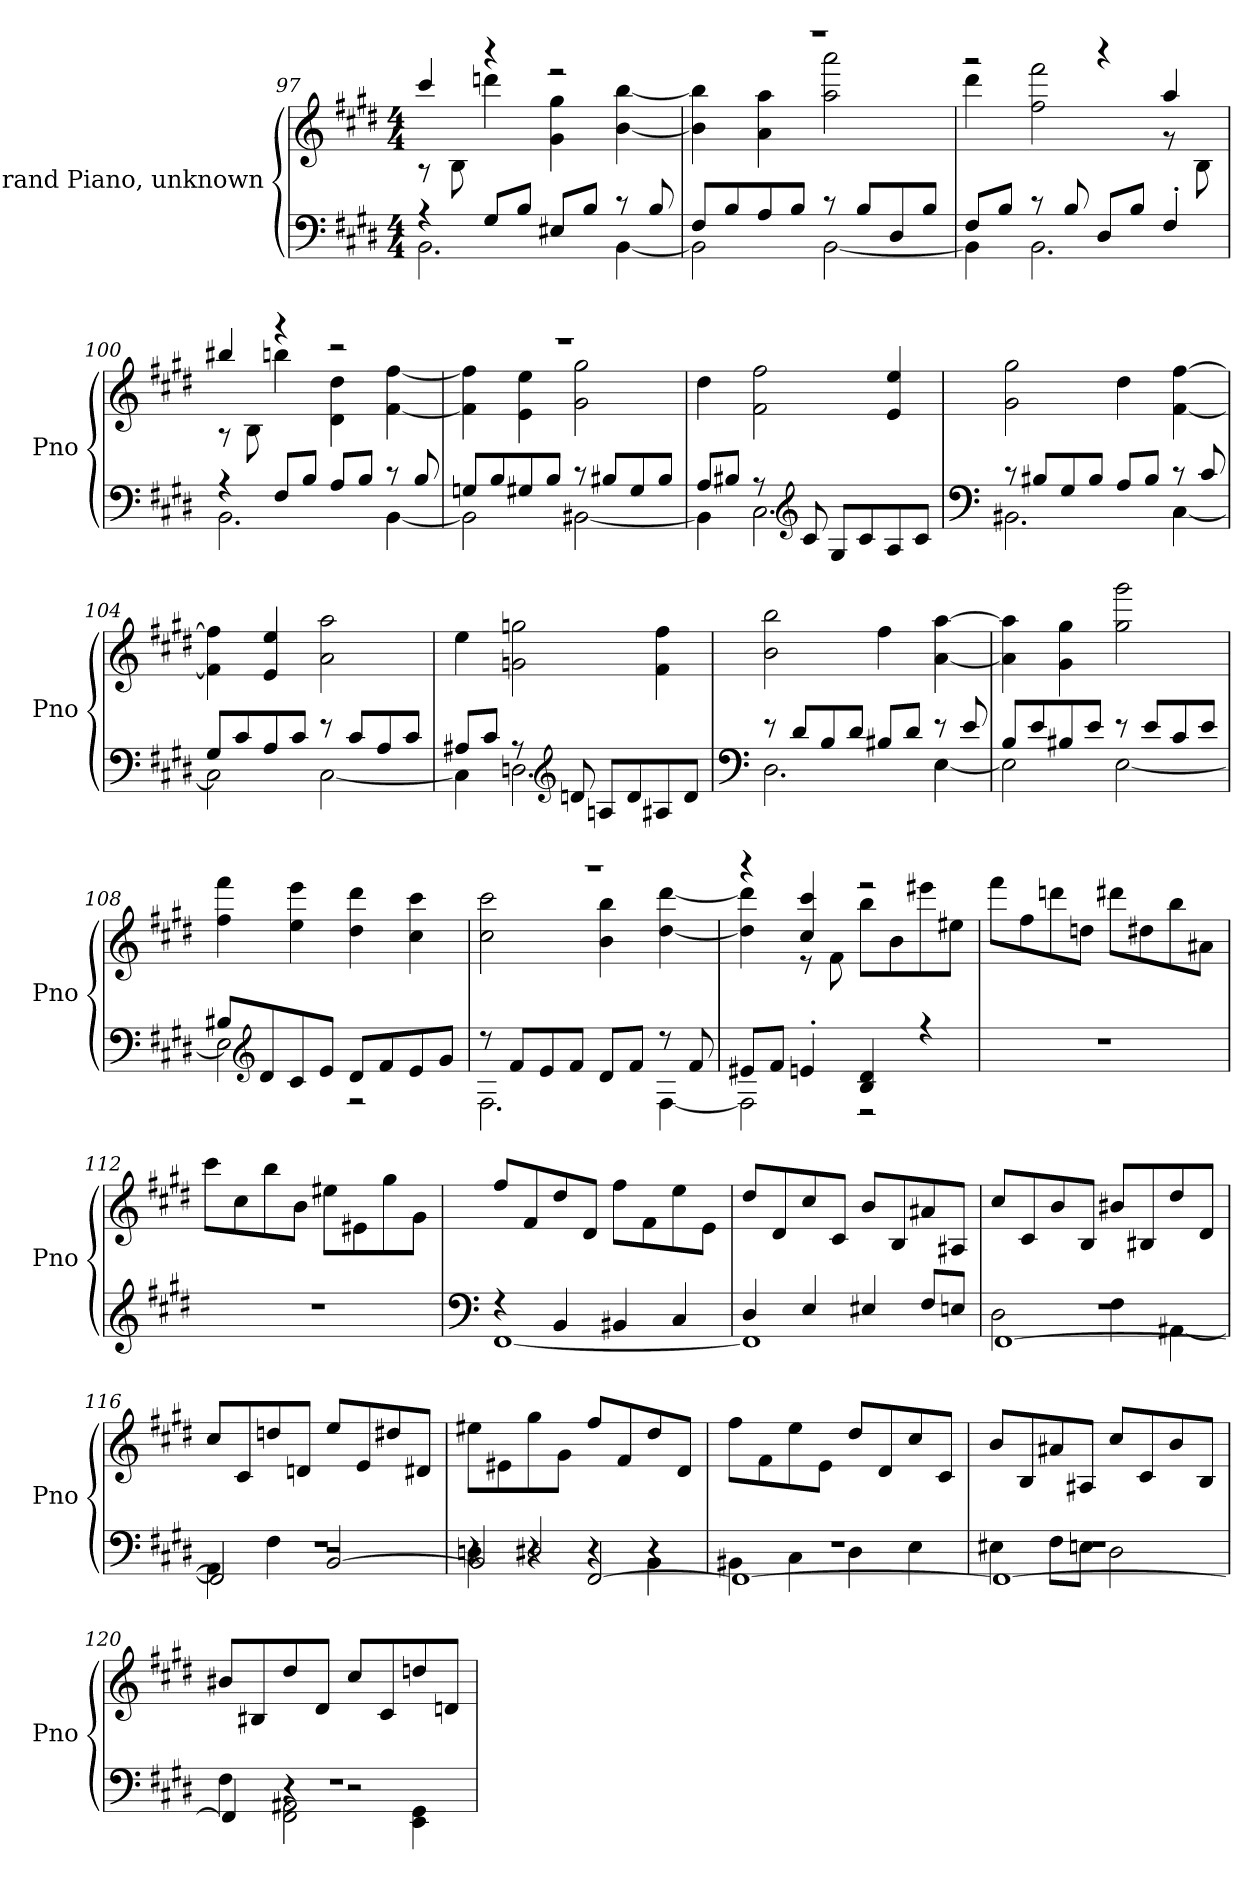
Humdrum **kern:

**kern	**kern
*part1	*part1
*staff2	*staff1
*I"Grand Piano, unknown	*
*I'Pno	*
*clefF4	*clefG2
*k[f#c#g#d#]	*k[f#c#g#d#]
*M4/4	*M4/4
=97	=97
*^	*^
4r	2.BB\	4ccc#/	8r
.	.	.	8B\
8G#/L	.	4r	4dddn\
8B/J	.	.	.
8E#X/L	.	2r	4g#\ 4gg#\
8B/J	.	.	.
8r	[4BB\	.	[4b\ [4bb\
8B/	.	.	.
=98	=98	=98	=98
8F#/L	2BB\]	1r	4b\] 4bb\]
8B/	.	.	.
8A/	.	.	4a\ 4aa\
8B/J	.	.	.
8r	[2BB\	.	2aa\ 2aaa\
8B/L	.	.	.
8D#/	.	.	.
8B/J	.	.	.
!!LO:LB:g=z	!!
=99	=99	=99	=99
8F#/L	4BB\]	2r	4ddd#\
8B/J	.	.	.
8r	2.BB\	.	2ff#\ 2fff#\
8B/	.	.	.
8D#/L	.	4r	.
8B/J	.	.	.
4F#'/	.	4aa/	8r
.	.	.	8B\
=100	=100	=100	=100
4r	2.BB\	4bb#X/	8r
.	.	.	8B\
8F#/L	.	4r	4bbn\
8B/J	.	.	.
8A/L	.	2r	4d#\ 4dd#\
8B/J	.	.	.
8r	[4BB\	.	[4f#\ [4ff#\
8B/	.	.	.
=101	=101	=101	=101
8Gn/L	2BB\]	1r	4f#\] 4ff#\]
8B/	.	.	.
8G#X/	.	.	4e\ 4ee\
8B/J	.	.	.
8r	[2BB#X\	.	2g#\ 2gg#\
8B#X/L	.	.	.
8G#/	.	.	.
8B#/J	.	.	.
*	*	*v	*v
=102	=102	=102
8A/L	4BB#\]	4dd#\
8B#X/J	.	.
8r	2.C#\	2f#\ 2ff#\
*clefG2	*	*
8c#/	.	.
8G#/L	.	.
8c#/	.	.
8A/	.	4e/ 4ee/
8c#/J	.	.
!!LO:LB:g=z
=103	=103	=103
*clefF4	*	*
8r	2.BB#X\	2g#\ 2gg#\
8B#X/L	.	.
8G#/	.	.
8B#/J	.	.
8A/L	.	4dd#\
8B#/J	.	.
8r	[4C#\	[4f#\ [4ff#\
8c#/	.	.
=104	=104	=104
8G#/L	2C#\]	4f#\] 4ff#\]
8c#/	.	.
8A/	.	4e/ 4ee/
8c#/J	.	.
8r	[2C#\	2a\ 2aa\
8c#/L	.	.
8A/	.	.
8c#/J	.	.
=105	=105	=105
8A#X/L	4C#\]	4ee\
8c#/J	.	.
8r	2.Dn\	2gn\ 2ggn\
*clefG2	*	*
8dn/	.	.
8An/L	.	.
8d/	.	.
8A#X/	.	4f#\ 4ff#\
8d/J	.	.
!!LO:PB:g=z
=106	=106	=106
*clefF4	*	*
8r	2.D#\	2b\ 2bb\
8d#/L	.	.
8B/	.	.
8d#/J	.	.
8B#X/L	.	4ff#\
8d#/J	.	.
8r	[4E\	[4a\ [4aa\
8e/	.	.
=107	=107	=107
8B/L	2E\]	4a\] 4aa\]
8e/	.	.
8B#X/	.	4g#\ 4gg#\
8e/J	.	.
8r	[2E\	2gg#\ 2ggg#\
8e/L	.	.
8c#/	.	.
8e/J	.	.
=108	=108	=108
8B#X/L	2E\]	4ff#\ 4fff#\
*clefG2	*	*
8d#/	.	.
8c#/	.	4ee\ 4eee\
8e/J	.	.
8d#/L	2r	4dd#\ 4ddd#\
8f#/	.	.
8e/	.	4cc#\ 4ccc#\
8g#/J	.	.
=109	=109	=109
*	*	*^
8r	2.F#\	1r	2cc#\ 2ccc#\
8f#/L	.	.	.
8e/	.	.	.
8f#/J	.	.	.
8d#/L	.	.	4b\ 4bb\
8f#/J	.	.	.
8r	[4F#\	.	[4dd#\ [4ddd#\
8f#/	.	.	.
!!LO:LB:g=z	!!
=110	=110	=110	=110
8e#X/L	2F#\]	4r	4dd#\] 4ddd#\]
8f#/J	.	.	.
4en'/	.	4cc#/ 4ccc#/	8r
.	.	.	8f#\
4B/ 4d#/	2r	2r	8bb\L
.	.	.	8b\
4r	.	.	8eee#X\
.	.	.	8ee#X\J
*v	*v	*	*
*	*v	*v
=111	=111
1r	8fff#\L
.	8ff#\
.	8dddn\
.	8ddn\J
.	8ddd#X\L
.	8dd#X\
.	8bb\
.	8a#X\J
=112	=112
1r	8ccc#\L
.	8cc#\
.	8bb\
.	8b\J
.	8ee#X\L
.	8e#X\
.	8gg#\
.	8g#\J
=113	=113
*clefF4	*
*^	*
4r	[1FF#	8ff#/L
.	.	8f#/
4BB/	.	8dd#/
.	.	8d#/J
4BB#X/	.	8ff#\L
.	.	8f#\
4C#/	.	8ee\
.	.	8e\J
!!LO:LB:g=z
=114	=114	=114
4D#/	1FF#]	8dd#/L
.	.	8d#/
4E/	.	8cc#/
.	.	8c#/J
4E#X/	.	8b/L
.	.	8B/
8F#/L	.	8a#X/
8En/J	.	8A#X/J
=115	=115	=115
*	*^	*
1r	2D#\	[1FF#	8cc#/L
.	.	.	8c#/
.	.	.	8b/
.	.	.	8B/J
.	4F#\	.	8b#X/L
.	.	.	8B#X/
.	[4AA#X\	.	8dd#/
.	.	.	8d#/J
=116	=116	=116	=116
1r	4AA#\]	2FF#/]	8cc#/L
.	.	.	8c#/
.	4F#\	.	8ddn/
.	.	.	8dn/J
.	2r	[2BB/	8ee/L
.	.	.	8e/
.	.	.	8dd#X/
.	.	.	8d#X/J
=117	=117	=117	=117
4r	4Dn\	2BB/]	8ee#X\L
.	.	.	8e#X\
2D#X/	4r	.	8gg#\
.	.	.	8g#\J
.	4r	[2FF#/	8ff#/L
.	.	.	8f#/
4r	4BB\	.	8dd#/
.	.	.	8d#/J
!!LO:LB:g=z
=118	=118	=118	=118
1r	4BB#X\	1FF#_	8ff#\L
.	.	.	8f#\
.	4C#\	.	8ee\
.	.	.	8e\J
.	4D#\	.	8dd#/L
.	.	.	8d#/
.	4E\	.	8cc#/
.	.	.	8c#/J
=119	=119	=119	=119
1r	4E#X\	1FF#_	8b/L
.	.	.	8B/
.	8F#\L	.	8a#X/
.	8En\J	.	8A#X/J
.	2D#\	.	8cc#/L
.	.	.	8c#/
.	.	.	8b/
.	.	.	8B/J
=120	=120	=120	=120
1r	4F#\	4FF#/]	8b#X/L
.	.	.	8B#X/
.	2FF#\ 2AA#X\	4r	8dd#/
.	.	.	8d#/J
.	.	2r	8cc#/L
.	.	.	8c#/
.	4EE\ 4GG#\	.	8ddn/
.	.	.	8dn/J
*v	*v	*v	*
=	=
*-	*-
